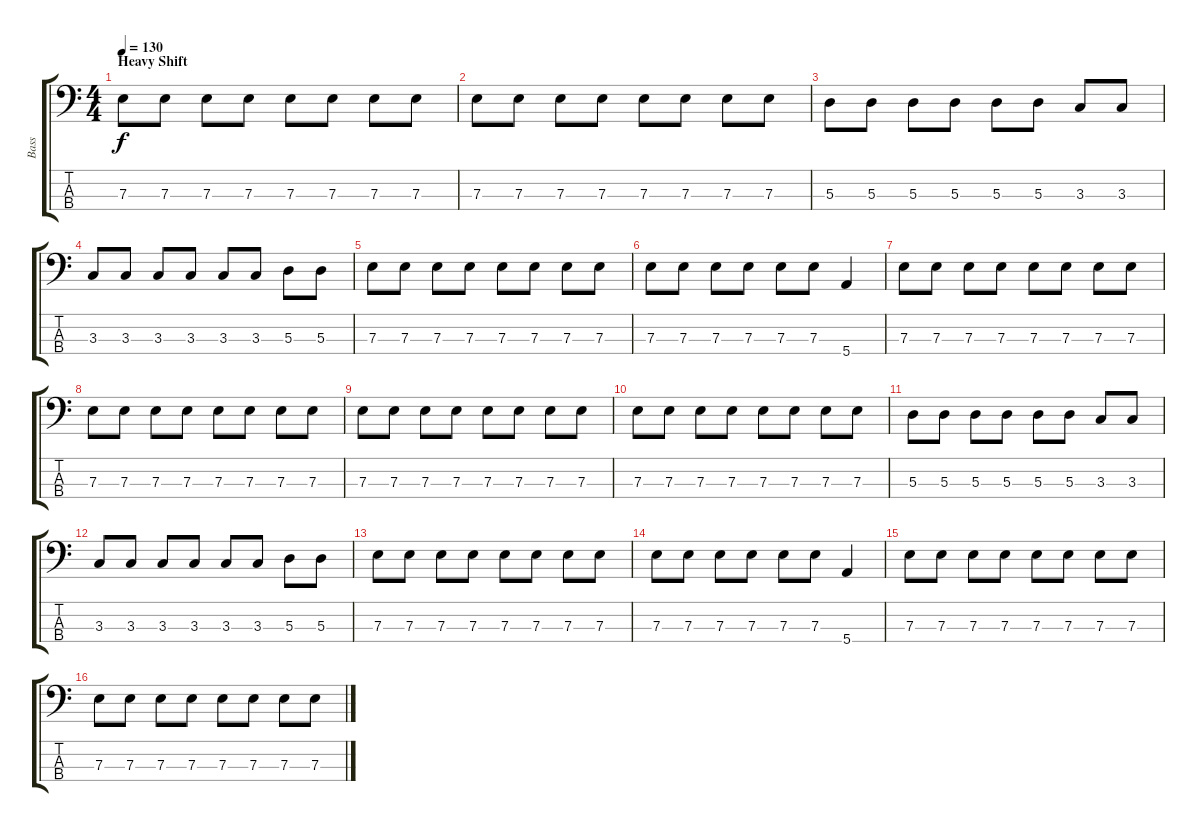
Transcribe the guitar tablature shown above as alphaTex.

\track ("Bass" "Bass") {instrument electricbassfinger}
\staff {score tabs}
\tuning (G2 D2 A1 E1) {hide}
\ts (4 4)
\section ("" "Heavy Shift")
\tempo 130
\clef f4
\ks c
7.3.8{dy f} 7.3.8 7.3.8 7.3.8 7.3.8 7.3.8 7.3.8 7.3.8 |
7.3.8 7.3.8 7.3.8 7.3.8 7.3.8 7.3.8 7.3.8 7.3.8 |
5.3.8 5.3.8 5.3.8 5.3.8 5.3.8 5.3.8 3.3.8 3.3.8 |
3.3.8 3.3.8 3.3.8 3.3.8 3.3.8 3.3.8 5.3.8 5.3.8 |
7.3.8 7.3.8 7.3.8 7.3.8 7.3.8 7.3.8 7.3.8 7.3.8 |
7.3.8 7.3.8 7.3.8 7.3.8 7.3.8 7.3.8 5.4.4 |
7.3.8 7.3.8 7.3.8 7.3.8 7.3.8 7.3.8 7.3.8 7.3.8 |
7.3.8 7.3.8 7.3.8 7.3.8 7.3.8 7.3.8 7.3.8 7.3.8 |
7.3.8 7.3.8 7.3.8 7.3.8 7.3.8 7.3.8 7.3.8 7.3.8 |
7.3.8 7.3.8 7.3.8 7.3.8 7.3.8 7.3.8 7.3.8 7.3.8 |
5.3.8 5.3.8 5.3.8 5.3.8 5.3.8 5.3.8 3.3.8 3.3.8 |
3.3.8 3.3.8 3.3.8 3.3.8 3.3.8 3.3.8 5.3.8 5.3.8 |
7.3.8 7.3.8 7.3.8 7.3.8 7.3.8 7.3.8 7.3.8 7.3.8 |
7.3.8 7.3.8 7.3.8 7.3.8 7.3.8 7.3.8 5.4.4 |
7.3.8 7.3.8 7.3.8 7.3.8 7.3.8 7.3.8 7.3.8 7.3.8 |
7.3.8 7.3.8 7.3.8 7.3.8 7.3.8 7.3.8 7.3.8 7.3.8
